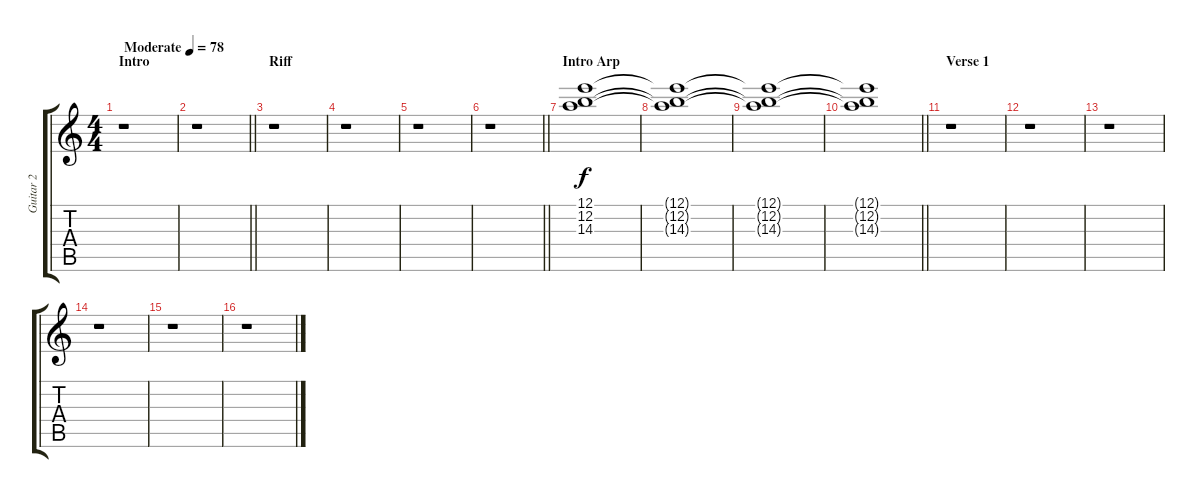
\track ("Guitar 2" "Guitar 2") {instrument overdrivenguitar bank 11}
\staff {score tabs}
\tuning (E4 B3 G3 D3 A2 E2) {hide}
\ts (4 4)
\section ("" "Intro")
\tempo (78 "Moderate")
\clef g2
\ks c
r.1{dy f instrument overdrivenguitar} |
\barLineRight lightlight
r.1 |
\section ("" "Riff")
r.1 |
r.1 |
r.1 |
\barLineRight lightlight
r.1 |
\section ("" "Intro Arp")
(12.1 12.2 14.3).1 |
(12.1{t} 12.2{t} 14.3{t}).1{volume 0} |
(12.1{t} 12.2{t} 14.3{t}).1 |
\barLineRight lightlight
(12.1{t} 12.2{t} 14.3{t}).1 |
\section ("" "Verse 1")
r.1 |
r.1 |
r.1 |
r.1 |
r.1 |
r.1
